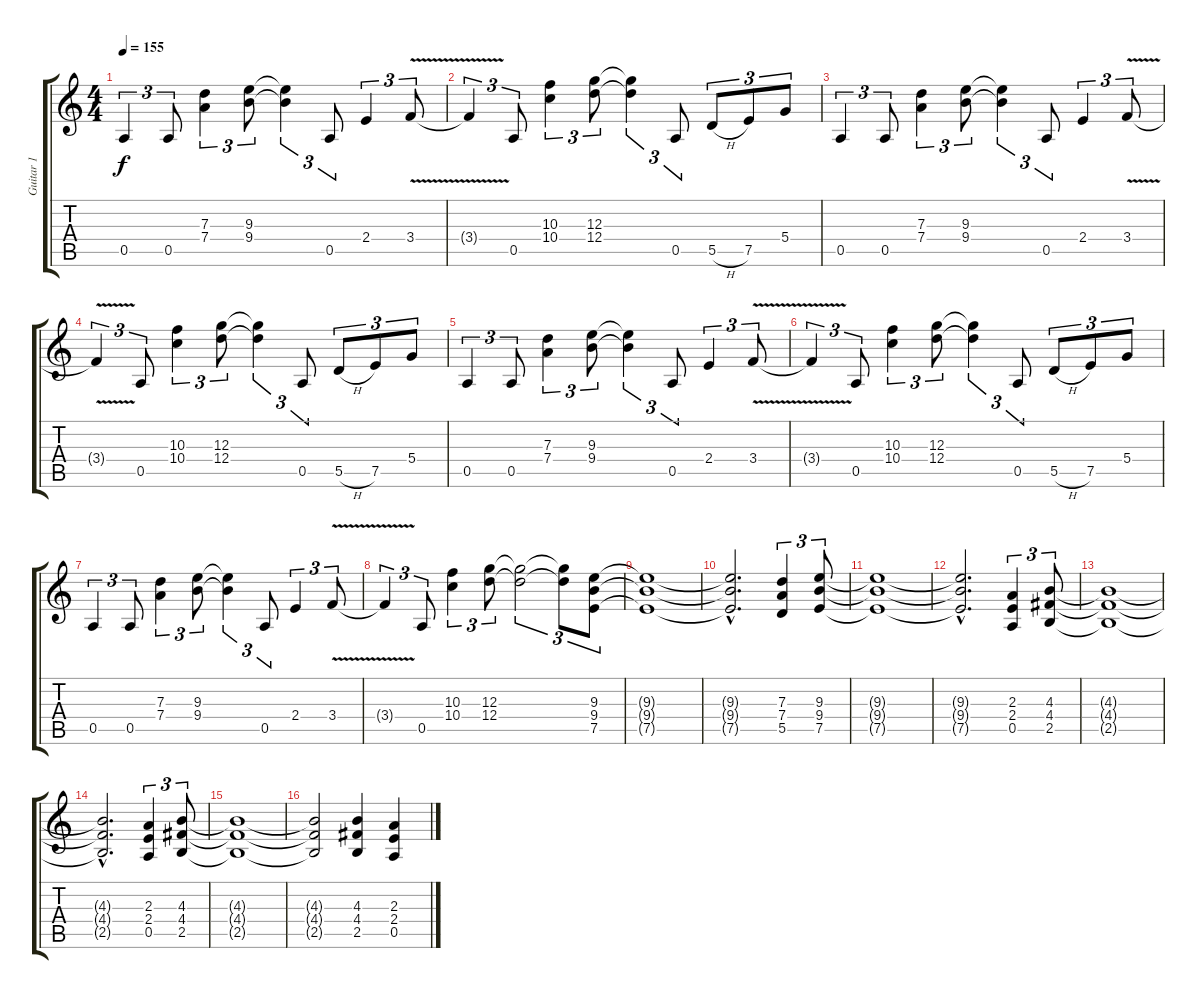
\track ("Guitar 1" "Guitar 1") {instrument distortionguitar}
\staff {score tabs}
\tuning (E4 B3 G3 D3 A2 E2) {hide}
\ts (4 4)
\tempo 155
\clef g2
\ks c
0.5.4{tu (3 2) dy f instrument distortionguitar} 0.5.8{tu (3 2)} (7.3 7.4).4{tu (3 2)} (9.3 9.4).8{tu (3 2)} (9.3{t} 9.4{t}).4{tu (3 2)} 0.5.8{tu (3 2)} 2.4.4{tu (3 2)} 3.4{v}.8{tu (3 2)} |
3.4{t}.4{tu (3 2)} 0.5.8{tu (3 2)} (10.3 10.4).4{tu (3 2)} (12.3 12.4).8{tu (3 2)} (12.3{t} 12.4{t}).4{tu (3 2)} 0.5.8{tu (3 2)} 5.5{h}.8{tu (3 2)} 7.5.8{tu (3 2)} 5.4.8{tu (3 2)} |
0.5.4{tu (3 2)} 0.5.8{tu (3 2)} (7.3 7.4).4{tu (3 2)} (9.3 9.4).8{tu (3 2)} (9.3{t} 9.4{t}).4{tu (3 2)} 0.5.8{tu (3 2)} 2.4.4{tu (3 2)} 3.4{v}.8{tu (3 2)} |
3.4{t}.4{tu (3 2)} 0.5.8{tu (3 2)} (10.3 10.4).4{tu (3 2)} (12.3 12.4).8{tu (3 2)} (12.3{t} 12.4{t}).4{tu (3 2)} 0.5.8{tu (3 2)} 5.5{h}.8{tu (3 2)} 7.5.8{tu (3 2)} 5.4.8{tu (3 2)} |
0.5.4{tu (3 2)} 0.5.8{tu (3 2)} (7.3 7.4).4{tu (3 2)} (9.3 9.4).8{tu (3 2)} (9.3{t} 9.4{t}).4{tu (3 2)} 0.5.8{tu (3 2)} 2.4.4{tu (3 2)} 3.4{v}.8{tu (3 2)} |
3.4{t}.4{tu (3 2)} 0.5.8{tu (3 2)} (10.3 10.4).4{tu (3 2)} (12.3 12.4).8{tu (3 2)} (12.3{t} 12.4{t}).4{tu (3 2)} 0.5.8{tu (3 2)} 5.5{h}.8{tu (3 2)} 7.5.8{tu (3 2)} 5.4.8{tu (3 2)} |
0.5.4{tu (3 2)} 0.5.8{tu (3 2)} (7.3 7.4).4{tu (3 2)} (9.3 9.4).8{tu (3 2)} (9.3{t} 9.4{t}).4{tu (3 2)} 0.5.8{tu (3 2)} 2.4.4{tu (3 2)} 3.4{v}.8{tu (3 2)} |
3.4{t}.4{tu (3 2)} 0.5.8{tu (3 2)} (10.3 10.4).4{tu (3 2)} (12.3 12.4).8{tu (3 2)} (12.3{t} 12.4{t}).2{tu (3 2)} (12.3{t} 12.4{t}).8{tu (3 2)} (9.3 9.4 7.5).8{tu (3 2)} |
(9.3{t} 9.4{t} 7.5{t}).1 |
(9.3{hac t} 9.4{hac t} 7.5{hac t}).2{d} (7.3 7.4 5.5).4{tu (3 2)} (9.3 9.4 7.5).8{tu (3 2)} |
(9.3{t} 9.4{t} 7.5{t}).1 |
(9.3{hac t} 9.4{hac t} 7.5{hac t}).2{d} (2.3 2.4 0.5).4{tu (3 2)} (4.3 4.4 2.5).8{tu (3 2)} |
(4.3{t} 4.4{t} 2.5{t}).1 |
(4.3{hac t} 4.4{hac t} 2.5{hac t}).2{d} (2.3 2.4 0.5).4{tu (3 2)} (4.3 4.4 2.5).8{tu (3 2)} |
(4.3{t} 4.4{t} 2.5{t}).1 |
(4.3{t} 4.4{t} 2.5{t}).2 (4.3 4.4 2.5).4 (2.3 2.4 0.5).4
